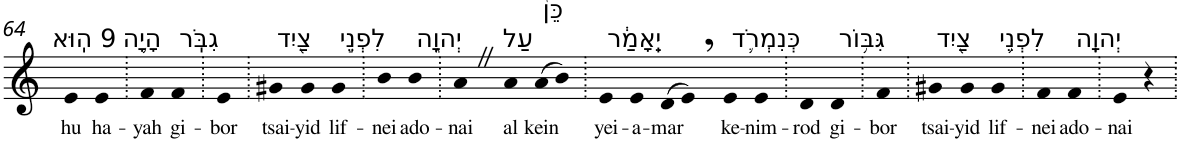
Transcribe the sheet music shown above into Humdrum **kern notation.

**kern	**text
*part1	*part1
*staff1	*staff1
*I"Piano	*
*I'Pno	*
!!LO:PB:g=z
*clefG2	*
*k[]	*
=64	=64
!LO:TX:a:t=9 הֽוּא	!
!	!LO:LY:b
4e	hu
!LO:TX:a:t=הָיָ֥ה	!
!	!LO:LY:b
4e	ha-
=65.	=65.
!	!LO:LY:b
4f	-yah
!LO:TX:a:t=גִבֹּֽר	!
!	!LO:LY:b
4f	gi-
=66.	=66.
!	!LO:LY:b
4e	-bor
=67.	=67.
!LO:TX:a:t=צַ֖יִד	!
!	!LO:LY:b
4g#X	tsai-
!	!LO:LY:b
4g#	-yid
!LO:TX:a:t=לִפְנֵ֣י	!
!	!LO:LY:b
4g#	lif-
=68.	=68.
!	!LO:LY:b
4b	-nei
!LO:TX:a:t=יְהוָ֑ה	!
!	!LO:LY:b
4b	ado-
=69.	=69.
!	!LO:LY:b
4aZ	-nai
!LO:TX:a:t=עַל	!
!	!LO:LY:b
4a	al
!LO:TX:a:t=כֵּן֙	!
!	!LO:LY:b
(>8a	kein
8b)	.
=70.	=70.
!LO:TX:a:t=יֵֽאָמַ֔ר	!
!	!LO:LY:b
4e	yei-
!	!LO:LY:b
4e	-a-
!	!LO:LY:b
(>8d	-mar
8e,)	.
!LO:TX:a:t=כְּנִמְרֹ֛ד	!
!	!LO:LY:b
4e	ke-
!	!LO:LY:b
4e	-nim-
=71.	=71.
!	!LO:LY:b
4d	-rod
!LO:TX:a:t=גִּבּ֥וֹר	!
!	!LO:LY:b
4d	gi-
=72.	=72.
!	!LO:LY:b
4f	-bor
=73.	=73.
!LO:TX:a:t=צַ֖יִד	!
!	!LO:LY:b
4g#X	tsai-
!	!LO:LY:b
4g#	-yid
!LO:TX:a:t=לִפְנֵ֥י	!
!	!LO:LY:b
4g#	lif-
=74.	=74.
!	!LO:LY:b
4f	-nei
!LO:TX:a:t=יְהוָֽה	!
!	!LO:LY:b
4f	ado-
=75.	=75.
!	!LO:LY:b
4e	-nai
4r	.
=.	=.
*-	*-
